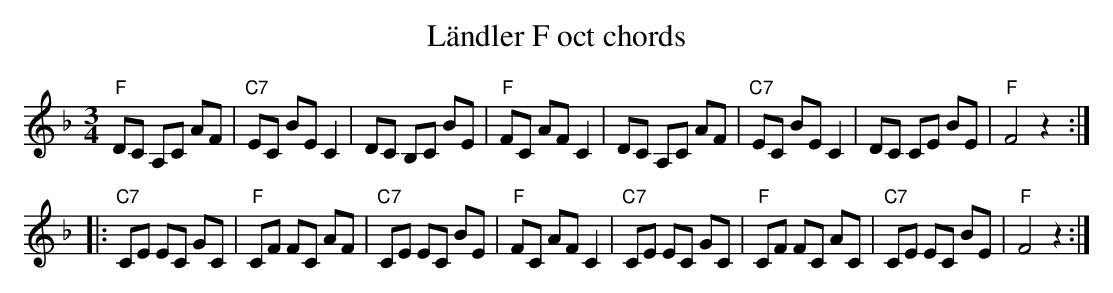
X:1
T:Ländler F oct chords
M:3/4
L:1/8
K:Fmaj%%MIDI gchordon
"F"DC A,C AF | "C7"EC BE C2 | DC B,C BE | "F"FC AF C2 | DC A,C AF | "C7"EC BE C2 | DC CE BE | "F"F4 z2 :|
|: "C7"CE EC GC | "F"CF FC AF | "C7"CE EC BE | "F"FC AF C2 | "C7"CE EC GC | "F"CF FC AC | "C7"CE EC BE | "F"F4 z2 :|
